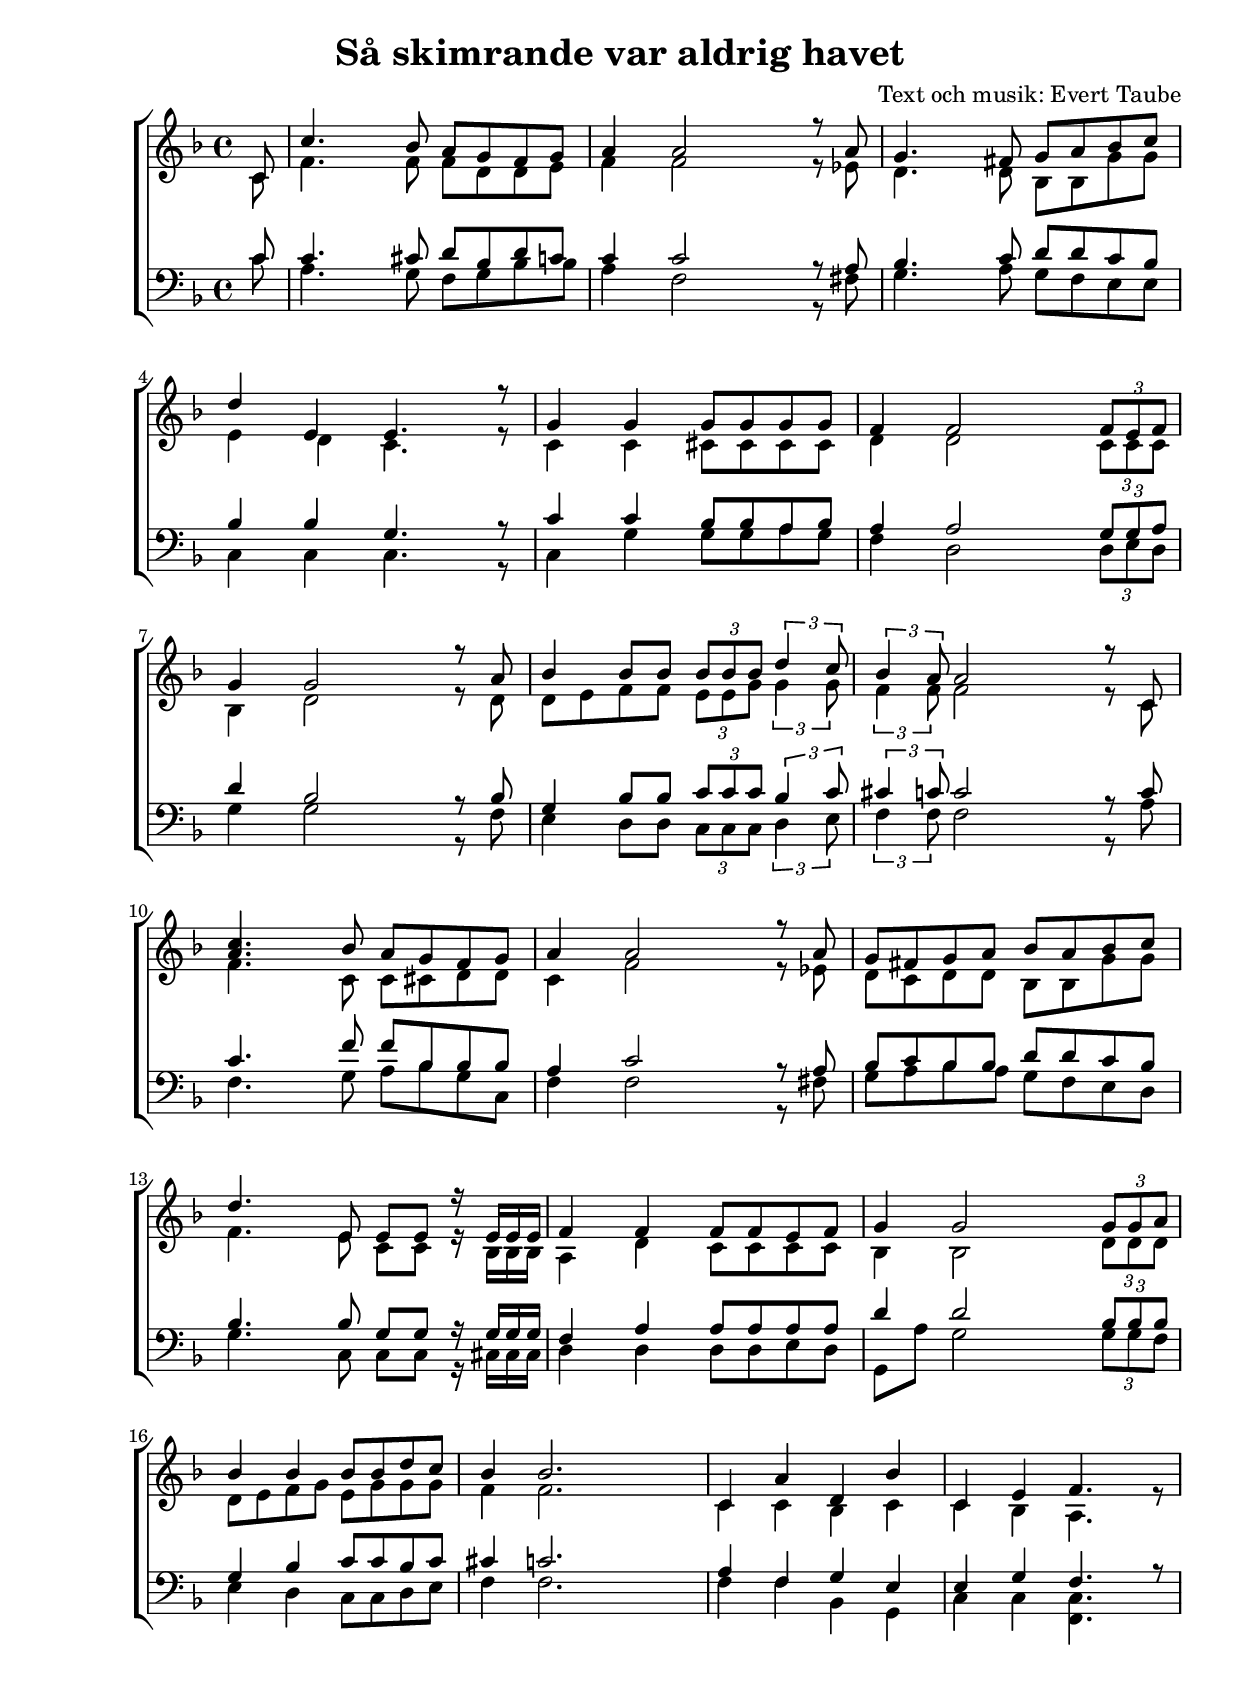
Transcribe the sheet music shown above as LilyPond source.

\version "2.18.2"

\paper {
	short-indent = \indent
}

\layout {
	\context {
		\Score proportionalNotationDuration = #(ly:make-moment 1/12)
	}
}

\header {
	title = "Så skimrande var aldrig havet"
	composer = "Text och musik: Evert Taube"
}

SopNotes = {
	\time 4/4
	\partial 8 c8 | c'4. bes8 a8 g8 f8 g8 | a4 a2 r8 a8 | g4. fis8 g8 a8 bes8 c8 |
	d4 e,4 e4. r8 | g4 g g8 g g g | f4 f2 \tuplet 3/2 { f8 e8 f8 } | g4 g2 r8 a8 |
	bes4 bes8 bes \tuplet 3/2 { bes bes bes } \tuplet 3/2 { d4 c8 } | \tuplet 3/2 { bes4 a8 } a2 r8 c,8 |
	< c' a >4. bes8 a g f g | a4 a2 r8 a8 |
	g8 fis g a bes a bes c | d4. e,8 e e r16 e16 e e | f4 f f8 f e f | g4 g2 \tuplet 3/2 { g8 g a } |
	bes4 bes bes8 bes d c | bes4 bes2. | c,4 a' d, bes' | c, e f4. s8 ||
}

AltoNotes = {
	\time 4/4
	\partial 8 c8 | f4. f8 f8 d8 d8 e8 | f4 f2 r8 es8 | d4. d8 bes8 bes g' g |
	e4 d c4. r8 | c4 c cis8 cis cis cis | d4 d2 \tuplet 3/2 { c8 c c } | bes4 d2 r8 d8 |
	d8 e f f \tuplet 3/2 { e e g } \tuplet 3/2 { g4 g8 } \tuplet 3/2 { f4 f8 } f2 r8 c8 |
	f4. c8 c cis d d | c4 f2 r8 es8 |
	d8 c d d bes bes g' g | f4. e8 c c r16 bes16 bes bes | a4 d c8 c c c | bes4 bes2 \tuplet 3/2 { d8 d d} |
	d8 e f g e g g g | f4 f2. | c4 c bes c | c bes a4. r8 ||
}

TenorNotes = {
	\time 4/4
	\partial 8 c'8 | c4. cis8 d bes d c | c4 c2 r8 a8 | bes4. c8 d d c bes |
	bes4 bes g4. r8 | c4 c bes8 bes a bes | a4 a2 \tuplet 3/2 { g8 g a } | d4 bes2 r8 bes8 |
	g4 bes8 bes \tuplet 3/2 { c8 c c } \tuplet 3/2 { bes4 c8 } \tuplet 3/2 { cis4 c8 } c2 r8 c8 |
	c4. f8 f bes, bes bes | a4 c2 r8 a8 |
	bes8 c bes bes d d c bes | bes4. bes8 g g r16 g16 g g | f4 a a8 a a a | d4 d2 \tuplet 3/2 { bes8 bes bes } |
	g4 bes c8 c bes c | cis4 c2. | a4 f g e | e g f4. r8 ||
}

BassNotes = {
	\time 4/4
	\partial 8 c'8 | a4. g8 f8 g bes bes | a4 f2 r8 fis8 | g4. a8 g f e e |
	c4 c c4. r8 | c4 g' g8 g a g | f4 d2 \tuplet 3/2 { d8 e d } | g4 g2 r8 f8 |
	e4 d8 d \tuplet 3/2 { c8 c c } \tuplet 3/2 { d4 e8 } \tuplet 3/2 { f4 f8 } f2 r8 a8 |
	f4. g8 a bes g c, | f4 f2 r8 fis8 |
	g8 a bes a g f e d | g4. c,8 c c r16 cis16 cis cis | d4 d d8 d e d | g,8 a'8 g2 \tuplet 3/2 { g8 g f } |
	e4 d c8 c d e | f4 f2. | f4 f bes, g | c4 c < c f, >4.
}

\score {
	\new ChoirStaff <<
		\new Staff <<
			\key f \major
			\new Voice = "S" { \voiceOne \relative c' \SopNotes }
			\new Voice = "A" { \voiceTwo \relative c' \AltoNotes }
		>>

		\new Staff <<
			\clef "bass"
			\key f \major
			\new Voice = "T" { \voiceOne \relative c \TenorNotes }
			\new Voice = "T" { \voiceTwo \relative c \BassNotes }
		>>
	>>

	\layout { }

	\midi {
		\tempo 4 = 72
		\context { \Staff }
	}
}
